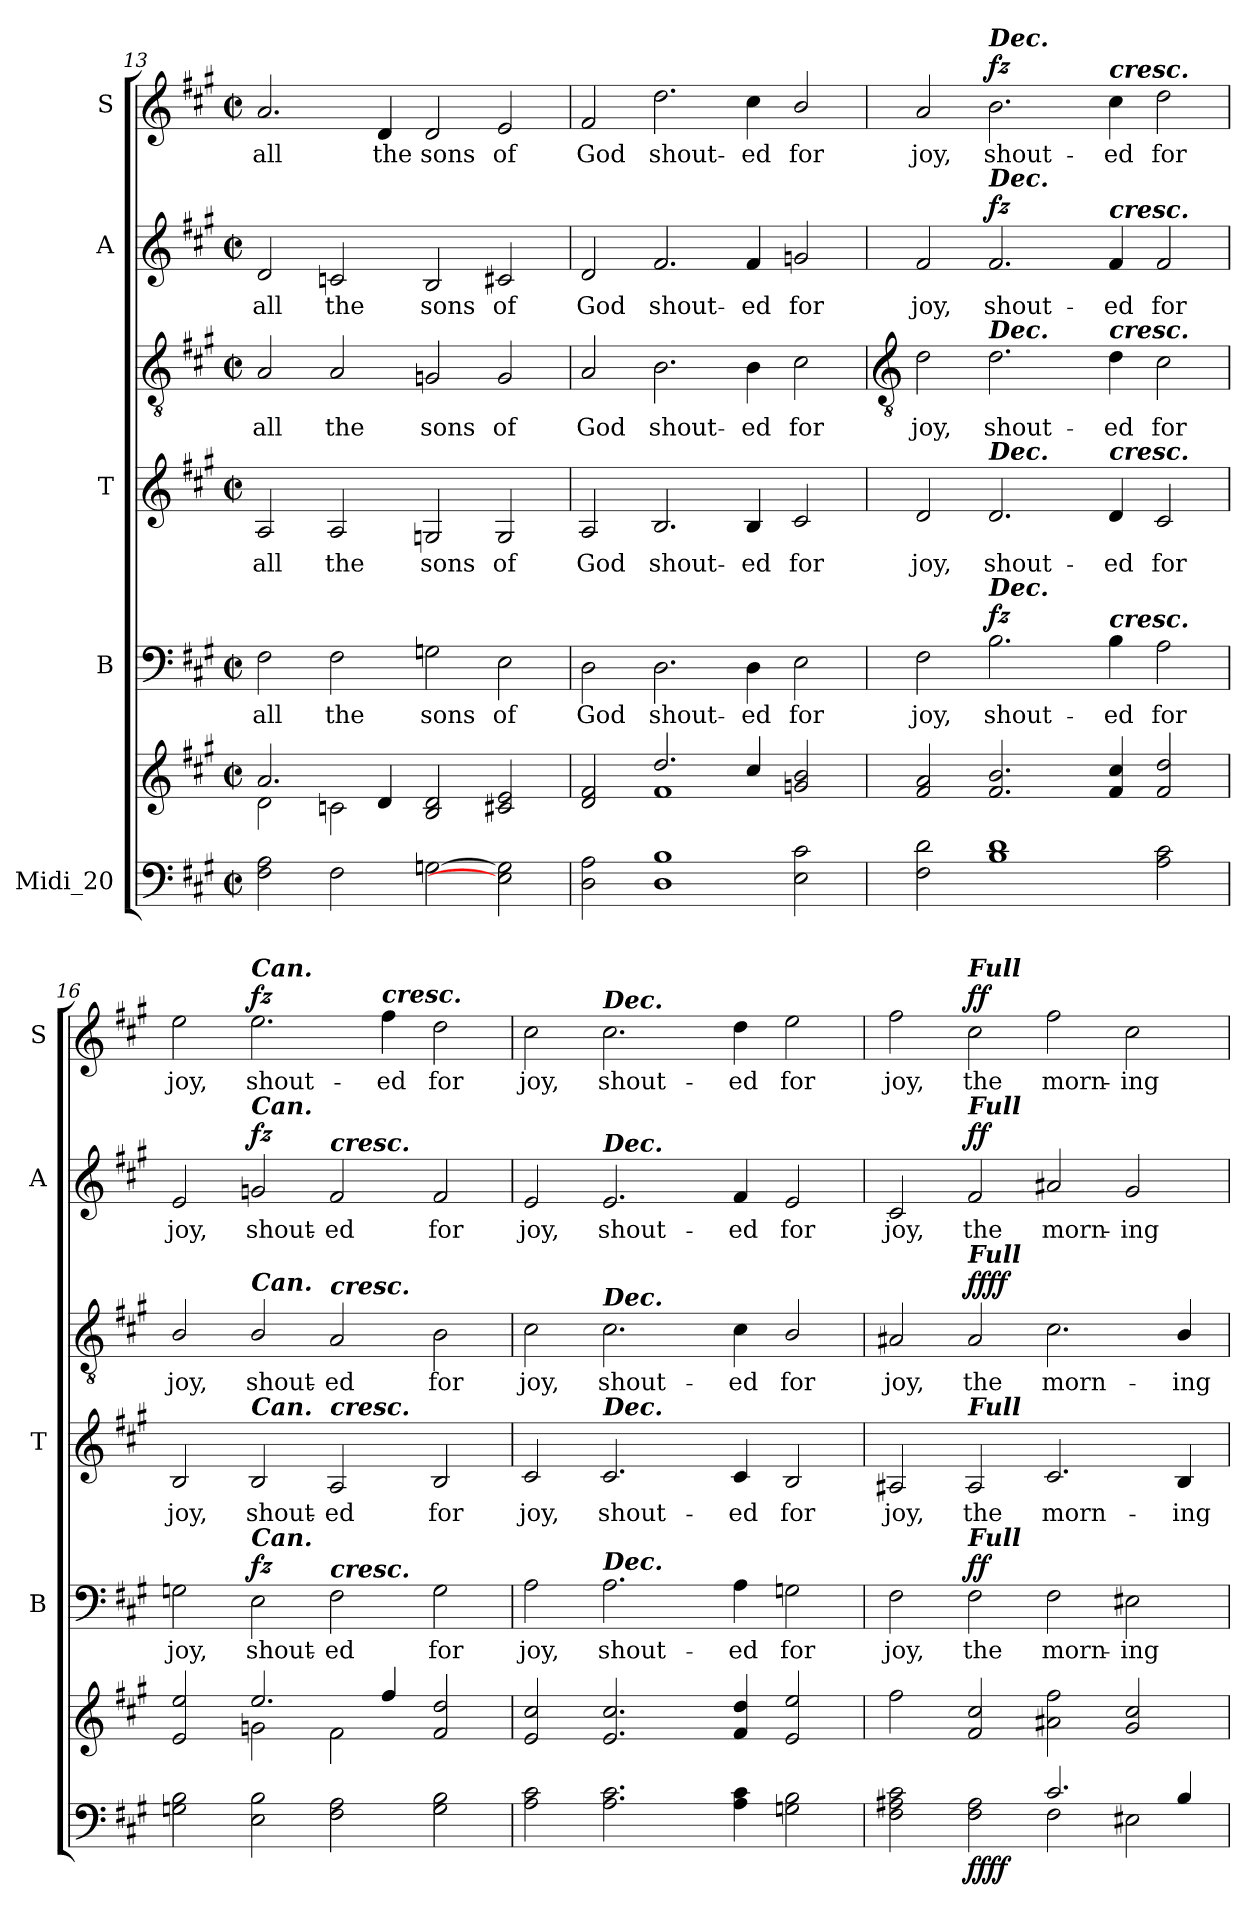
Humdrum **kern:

**kern	**kern	**dynam	**kern	**text	**dynam	**kern	**text	**kern	**text	**dynam	**kern	**text	**dynam	**kern	**text	**dynam
*part5	*part5	*part5	*part4	*part4	*part4	*part3	*part3	*part3	*part3	*part3	*part2	*part2	*part2	*part1	*part1	*part1
*staff7	*staff6	*staff6/7	*staff5	*staff5	*staff5	*staff4	*staff4	*staff3	*staff3	*staff3/4	*staff2	*staff2	*staff2	*staff1	*staff1	*staff1
*I"Midi_20	*	*	*I"B	*	*	*I"T	*	*	*	*	*I"A	*	*	*I"S	*	*
*	*	*	*I'B	*	*	*I'T	*	*	*	*	*I'A	*	*	*I'S	*	*
*clefF4	*clefG2	*	*clefF4	*	*	*	*	*clefGv2	*	*	*clefG2	*	*	*clefG2	*	*
*k[f#c#g#]	*k[f#c#g#]	*	*k[f#c#g#]	*	*	*k[f#c#g#]	*	*k[f#c#g#]	*	*	*k[f#c#g#]	*	*	*k[f#c#g#]	*	*
*A:	*A:	*	*A:	*	*	*A:	*	*A:	*	*	*A:	*	*	*A:	*	*
*M4/2	*M4/2	*	*M4/2	*	*	*M4/2	*	*M4/2	*	*	*M4/2	*	*	*M4/2	*	*
*met(c|)	*met(c|)	*	*met(c|)	*	*	*met(c|)	*	*met(c|)	*	*	*met(c|)	*	*	*met(c|)	*	*
=13	=13	=13	=13	=13	=13	=13	=13	=13	=13	=13	=13	=13	=13	=13	=13	=13
*	*^	*	*	*	*	*	*	*	*	*	*	*	*	*	*	*
!	!	!	!	!	!LO:LY:b	!	!	!LO:LY:b	!	!LO:LY:b	!	!	!LO:LY:b	!	!	!LO:LY:b	!
2F# 2A	2.a/	2d\	.	2F#	all	.	2A	all	2A	all	.	2d	all	.	2.a	all	.
!	!	!	!	!	!LO:LY:b	!	!	!LO:LY:b	!	!LO:LY:b	!	!	!LO:LY:b	!	!	!	!
2F#	.	2cn\	.	2F#	the	.	2A	the	2A	the	.	2cn	the	.	.	.	.
!	!	!	!	!	!	!	!	!	!	!	!	!	!	!	!	!LO:LY:b	!
.	4d/	.	.	.	.	.	.	.	.	.	.	.	.	.	4d	the	.
!	!	!	!	!	!LO:LY:b	!	!	!LO:LY:b	!	!LO:LY:b	!	!	!LO:LY:b	!	!	!LO:LY:b	!
[2Gn	2B/ 2d/	1ryy	.	2Gn	sons	.	2Gn	sons	2Gn	sons	.	2B	sons	.	2d	sons	.
!	!	!	!	!	!LO:LY:b	!	!	!LO:LY:b	!	!LO:LY:b	!	!	!LO:LY:b	!	!	!LO:LY:b	!
2E] 2G]	2c#X/ 2e/	.	.	2E	of	.	2G	of	2G	of	.	2c#X	of	.	2e	of	.
=14	=14	=14	=14	=14	=14	=14	=14	=14	=14	=14	=14	=14	=14	=14	=14	=14	=14
!	!	!	!	!	!LO:LY:b	!	!	!LO:LY:b	!	!LO:LY:b	!	!	!LO:LY:b	!	!	!LO:LY:b	!
2D 2A	2d/ 2f#/	2ryy	.	2D	God	.	2A	God	2A	God	.	2d	God	.	2f#	God	.
!	!	!	!	!	!LO:LY:b	!	!	!LO:LY:b	!	!LO:LY:b	!	!	!LO:LY:b	!	!	!LO:LY:b	!
1D 1B	2.dd/	1f#\	.	2.D	shout-	.	2.B	shout-	2.B	shout-	.	2.f#	shout-	.	2.dd	shout-	.
!	!	!	!	!	!LO:LY:b	!	!	!LO:LY:b	!	!LO:LY:b	!	!	!LO:LY:b	!	!	!LO:LY:b	!
.	4cc#/	.	.	4D	-ed	.	4B	-ed	4B	-ed	.	4f#	-ed	.	4cc#	-ed	.
!	!	!	!	!	!LO:LY:b	!	!	!LO:LY:b	!	!LO:LY:b	!	!	!LO:LY:b	!	!	!LO:LY:b	!
2E 2c#	2gn/ 2b/	2ryy	.	2E	for	.	2c#	for	2c#	for	.	2gn	for	.	2b/	for	.
!!LO:LB:g=z
=15	=15	=15	=15	=15	=15	=15	=15	=15	=15	=15	=15	=15	=15	=15	=15	=15	=15
*	*	*	*	*	*	*	*	*	*clefGv2	*	*	*	*	*	*	*	*
!	!	!	!	!	!LO:LY:b	!	!	!LO:LY:b	!	!LO:LY:b	!	!	!LO:LY:b	!	!	!LO:LY:b	!
2F# 2d	2f# 2a	1ryy	.	2F#	joy,	.	2d	joy,	2d	joy,	.	2f#	joy,	.	2a	joy,	.
!	!	!	!	!	!	!	!	!	!	!	!	!	!	!	!LO:TX:a:Bi:t=Dec.	!	!
!	!	!	!	!	!	!	!	!	!	!	!	!LO:TX:a:Bi:t=Dec.	!	!	!	!	!
!	!	!	!	!	!	!	!	!	!LO:TX:a:Bi:t=Dec.	!	!	!	!	!	!	!	!
!	!	!	!	!	!	!	!LO:TX:a:Bi:t=Dec.	!	!	!	!	!	!	!	!	!	!
!	!	!	!	!LO:TX:a:Bi:t=Dec.	!	!	!	!	!	!	!	!	!	!	!	!	!
!	!	!	!LO:DY:b=2	!	!LO:LY:b	!	!	!LO:LY:b	!	!LO:LY:b	!	!	!LO:LY:b	!	!	!LO:LY:b	!
!	!	!	!LO:DY:n=1:b	!	!	!LO:DY:b	!	!	!	!	!LO:DY:b=2	!	!	!	!	!	!
!	!	!	!	!	!	!	!	!	!	!	!LO:DY:n=1:b	!	!	!LO:DY:b	!	!	!LO:DY:b
1B 1d	2.f# 2.b	.	fz fz	2.B	shout-	fz	2.d	shout-	2.d	shout-	fz fz	2.f#	shout-	fz	2.b	shout-	fz
.	.	4ryy	.	.	.	.	.	.	.	.	.	.	.	.	.	.	.
!	!	!	!	!	!	!	!	!	!	!	!	!	!	!	!LO:TX:a:Bi:t=cresc.	!	!
!	!	!	!	!	!	!	!	!	!	!	!	!LO:TX:a:Bi:t=cresc.	!	!	!	!	!
!	!	!	!	!	!	!	!	!	!LO:TX:a:Bi:t=cresc.	!	!	!	!	!	!	!	!
!	!	!	!	!	!	!	!LO:TX:a:Bi:t=cresc.	!	!	!	!	!	!	!	!	!	!
!	!	!	!	!LO:TX:a:Bi:t=cresc.	!	!	!	!	!	!	!	!	!	!	!	!	!
!	!	!	!	!	!LO:LY:b	!	!	!LO:LY:b	!	!LO:LY:b	!	!	!LO:LY:b	!	!	!LO:LY:b	!
.	4f# 4cc#	2.ryy	.	4B	-ed	.	4d	-ed	4d	-ed	.	4f#	-ed	.	4cc#	-ed	.
!	!	!	!	!	!LO:LY:b	!	!	!LO:LY:b	!	!LO:LY:b	!	!	!LO:LY:b	!	!	!LO:LY:b	!
2A 2c#	2f# 2dd	.	.	2A	for	.	2c#	for	2c#	for	.	2f#	for	.	2dd	for	.
=16	=16	=16	=16	=16	=16	=16	=16	=16	=16	=16	=16	=16	=16	=16	=16	=16	=16
!	!	!	!	!	!LO:LY:b	!	!	!LO:LY:b	!	!LO:LY:b	!	!	!LO:LY:b	!	!	!LO:LY:b	!
2Gn 2B	2e 2ee	2ryy	.	2Gn	joy,	.	2B/	joy,	2B/	joy,	.	2e	joy,	.	2ee	joy,	.
!	!	!	!	!	!	!	!	!	!	!	!	!	!	!	!LO:TX:a:Bi:t=Can.	!	!
!	!	!	!	!	!	!	!	!	!	!	!	!LO:TX:a:Bi:t=Can.	!	!	!	!	!
!	!	!	!	!	!	!	!	!	!LO:TX:a:Bi:t=Can.	!	!	!	!	!	!	!	!
!	!	!	!	!	!	!	!LO:TX:a:Bi:t=Can.	!	!	!	!	!	!	!	!	!	!
!	!	!	!	!LO:TX:a:Bi:t=Can.	!	!	!	!	!	!	!	!	!	!	!	!	!
!	!	!	!LO:DY:b=2	!	!LO:LY:b	!	!	!LO:LY:b	!	!LO:LY:b	!	!	!LO:LY:b	!	!	!LO:LY:b	!
!	!	!	!LO:DY:n=1:b	!	!	!	!	!	!	!	!	!	!	!	!	!	!
!	!	!	!LO:DY:n=2:b	!	!	!LO:DY:b	!	!	!	!	!LO:DY:b=2	!	!	!	!	!	!
!	!	!	!	!	!	!	!	!	!	!	!LO:DY:n=1:b	!	!	!LO:DY:b	!	!	!LO:DY:b
2E 2B	2.ee/	2gn\	fz fz fz	2E	shout-	fz	2B/	shout-	2B/	shout-	fz fz	2gn	shout-	fz	2.ee	shout-	fz
!	!	!	!	!	!	!	!	!	!	!	!	!LO:TX:a:Bi:t=cresc.	!	!	!	!	!
!	!	!	!	!	!	!	!	!	!LO:TX:a:Bi:t=cresc.	!	!	!	!	!	!	!	!
!	!	!	!	!	!	!	!LO:TX:a:Bi:t=cresc.	!	!	!	!	!	!	!	!	!	!
!	!	!	!	!LO:TX:a:Bi:t=cresc.	!	!	!	!	!	!	!	!	!	!	!	!	!
!	!	!	!	!	!LO:LY:b	!	!	!LO:LY:b	!	!LO:LY:b	!	!	!LO:LY:b	!	!	!	!
2F# 2A	.	2f#\	.	2F#	-ed	.	2A	-ed	2A	-ed	.	2f#	-ed	.	.	.	.
!	!	!	!	!	!	!	!	!	!	!	!	!	!	!	!LO:TX:a:Bi:t=cresc.	!	!
!	!	!	!	!	!	!	!	!	!	!	!	!	!	!	!	!LO:LY:b	!
.	4ff#/	.	.	.	.	.	.	.	.	.	.	.	.	.	4ff#	-ed	.
!	!	!	!	!	!LO:LY:b	!	!	!LO:LY:b	!	!LO:LY:b	!	!	!LO:LY:b	!	!	!LO:LY:b	!
2G 2B	2f# 2dd	2ryy	.	2G	for	.	2B	for	2B	for	.	2f#	for	.	2dd	for	.
=17	=17	=17	=17	=17	=17	=17	=17	=17	=17	=17	=17	=17	=17	=17	=17	=17	=17
!	!	!	!	!	!LO:LY:b	!	!	!LO:LY:b	!	!LO:LY:b	!	!	!LO:LY:b	!	!	!LO:LY:b	!
2A 2c#	2e 2cc#	1ryy	.	2A	joy,	.	2c#	joy,	2c#	joy,	.	2e	joy,	.	2cc#	joy,	.
!	!	!	!	!	!	!	!	!	!	!	!	!	!	!	!LO:TX:a:Bi:t=Dec.	!	!
!	!	!	!	!	!	!	!	!	!	!	!	!LO:TX:a:Bi:t=Dec.	!	!	!	!	!
!	!	!	!	!	!	!	!	!	!LO:TX:a:Bi:t=Dec.	!	!	!	!	!	!	!	!
!	!	!	!	!	!	!	!LO:TX:a:Bi:t=Dec.	!	!	!	!	!	!	!	!	!	!
!	!	!	!	!LO:TX:a:Bi:t=Dec.	!	!	!	!	!	!	!	!	!	!	!	!	!
!	!	!	!	!	!LO:LY:b	!	!	!LO:LY:b	!	!LO:LY:b	!	!	!LO:LY:b	!	!	!LO:LY:b	!
2.A 2.c#	2.e 2.cc#	.	.	2.A	shout-	.	2.c#	shout-	2.c#	shout-	.	2.e	shout-	.	2.cc#	shout-	.
.	.	4ryy	.	.	.	.	.	.	.	.	.	.	.	.	.	.	.
!	!	!	!	!	!LO:LY:b	!	!	!LO:LY:b	!	!LO:LY:b	!	!	!LO:LY:b	!	!	!LO:LY:b	!
4A 4c#	4f# 4dd	2.ryy	.	4A	-ed	.	4c#	-ed	4c#	-ed	.	4f#	-ed	.	4dd	-ed	.
!	!	!	!	!	!LO:LY:b	!	!	!LO:LY:b	!	!LO:LY:b	!	!	!LO:LY:b	!	!	!LO:LY:b	!
2Gn 2B	2e 2ee	.	.	2Gn	for	.	2B/	for	2B/	for	.	2e	for	.	2ee	for	.
=18	=18	=18	=18	=18	=18	=18	=18	=18	=18	=18	=18	=18	=18	=18	=18	=18	=18
*^	*	*	*	*	*	*	*	*	*	*	*	*	*	*	*	*	*
!	!	!	!	!	!	!LO:LY:b	!	!	!LO:LY:b	!	!LO:LY:b	!	!	!LO:LY:b	!	!	!LO:LY:b	!
1ryy	2F# 2A#X 2c#	2ff#	1ryy	.	2F#	joy,	.	2A#X	joy,	2A#X	joy,	.	2c#	joy,	.	2ff#	joy,	.
!	!	!	!	!	!	!	!	!	!	!	!	!	!	!	!	!LO:TX:a:Bi:t=Full	!	!
!	!	!	!	!	!	!	!	!	!	!	!	!	!LO:TX:a:Bi:t=Full	!	!	!	!	!
!	!	!	!	!	!	!	!	!	!	!LO:TX:a:Bi:t=Full	!	!	!	!	!	!	!	!
!	!	!	!	!	!	!	!	!LO:TX:a:Bi:t=Full	!	!	!	!	!	!	!	!	!	!
!	!	!	!	!	!LO:TX:a:Bi:t=Full	!	!	!	!	!	!	!	!	!	!	!	!	!
!	!	!	!	!LO:DY:b=2	!	!LO:LY:b	!	!	!LO:LY:b	!	!LO:LY:b	!	!	!LO:LY:b	!	!	!LO:LY:b	!
!	!	!	!	!LO:DY:n=1:b	!	!	!LO:DY:b	!	!	!	!	!LO:DY:b=2	!	!	!	!	!	!
!	!	!	!	!	!	!	!	!	!	!	!	!LO:DY:n=1:b	!	!	!LO:DY:b	!	!	!LO:DY:b
.	2F# 2A#	2f# 2cc#	.	ff ff	2F#	the	ff	2A#	the	2A#	the	ff ff	2f#	the	ff	2cc#	the	ff
!	!	!	!	!	!	!LO:LY:b	!	!	!LO:LY:b	!	!LO:LY:b	!	!	!LO:LY:b	!	!	!LO:LY:b	!
2.c#/	2F#	2a#X 2ff#	1ryy	.	2F#	morn-	.	2.c#	morn-	2.c#	morn-	.	2a#X	morn-	.	2ff#	morn-	.
!	!	!	!	!	!	!LO:LY:b	!	!	!	!	!	!	!	!LO:LY:b	!	!	!LO:LY:b	!
.	2E#X	2g# 2cc#	.	.	2E#X	-ing	.	.	.	.	.	.	2g#	-ing	.	2cc#	-ing	.
!	!	!	!	!	!	!	!	!	!LO:LY:b	!	!LO:LY:b	!	!	!	!	!	!	!
4B/	.	.	.	.	.	.	.	4B/	-ing	4B/	-ing	.	.	.	.	.	.	.
*v	*v	*	*	*	*	*	*	*	*	*	*	*	*	*	*	*	*	*
*	*v	*v	*	*	*	*	*	*	*	*	*	*	*	*	*	*	*
=	=	=	=	=	=	=	=	=	=	=	=	=	=	=	=	=
*-	*-	*-	*-	*-	*-	*-	*-	*-	*-	*-	*-	*-	*-	*-	*-	*-
